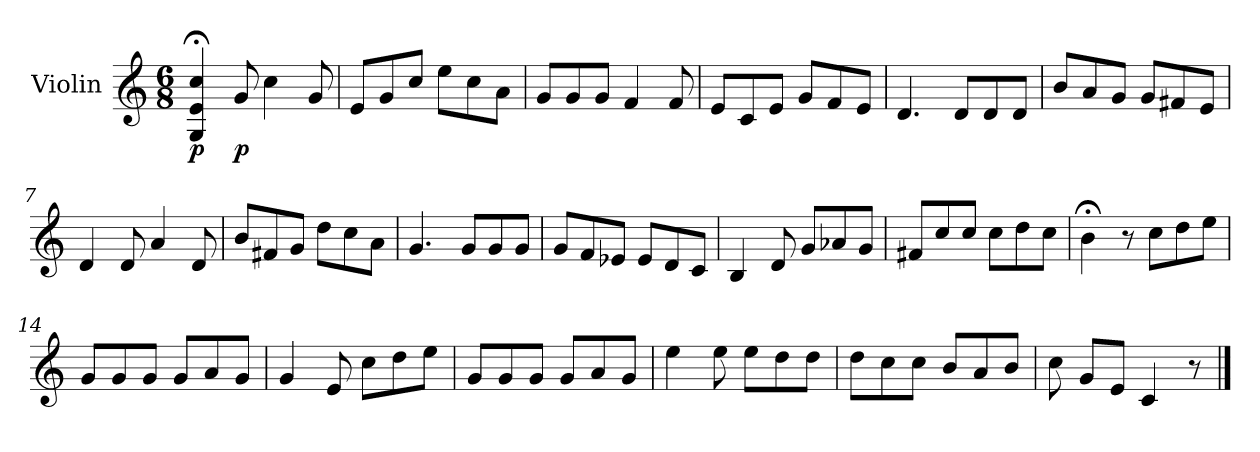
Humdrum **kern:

**kern	**dynam
*part1	*part1
*staff1	*staff1
*I"Violin	*
*I'Vln.	*
*clefG2	*
*k[]	*
*M6/8	*
=1	=1
!	!LO:DY:b
4G;</ 4e;</ 4cc;</	p
!	!LO:DY:b
8g/	p
4cc\	.
8g/	.
=2	=2
8e/L	.
8g/	.
8cc/J	.
8ee\L	.
8cc\	.
8a\J	.
=3	=3
8g/L	.
8g/	.
8g/J	.
4f/	.
8f/	.
=4	=4
8e/L	.
8c/	.
8e/J	.
8g/L	.
8f/	.
8e/J	.
=5	=5
4.d/	.
8d/L	.
8d/	.
8d/J	.
=6	=6
8b/L	.
8a/	.
8g/J	.
8g/L	.
8f#X/	.
8e/J	.
!!LO:LB:g=z
=7	=7
4d/	.
8d/	.
4a/	.
8d/	.
=8	=8
8b/L	.
8f#X/	.
8g/J	.
8dd\L	.
8cc\	.
8a\J	.
=9	=9
4.g/	.
8g/L	.
8g/	.
8g/J	.
=10	=10
8g/L	.
8f/	.
8e-X/J	.
8e-/L	.
8d/	.
8c/J	.
=11	=11
4B/	.
8d/	.
8g/L	.
8a-X/	.
8g/J	.
=12	=12
8f#X/L	.
8cc/	.
8cc/J	.
8cc\L	.
8dd\	.
8cc\J	.
!!LO:LB:g=z
=13	=13
4b;<\	.
8r	.
8cc\L	.
8dd\	.
8ee\J	.
=14	=14
8g/L	.
8g/	.
8g/J	.
8g/L	.
8a/	.
8g/J	.
=15	=15
4g/	.
8e/	.
8cc\L	.
8dd\	.
8ee\J	.
=16	=16
8g/L	.
8g/	.
8g/J	.
8g/L	.
8a/	.
8g/J	.
=17	=17
4ee\	.
8ee\	.
8ee\L	.
8dd\	.
8dd\J	.
=18	=18
8dd\L	.
8cc\	.
8cc\J	.
8b/L	.
8a/	.
8b/J	.
!!LO:LB:g=z
=19	=19
8cc\	.
8g/L	.
8e/J	.
4c/	.
8r	.
==	==
*-	*-
